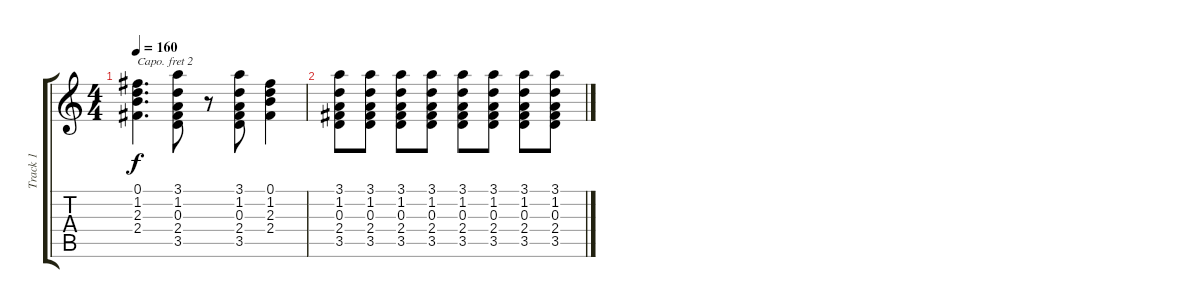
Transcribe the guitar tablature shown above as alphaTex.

\track ("Track 1" "Track 1") {instrument acousticguitarsteel}
\staff {score tabs}
\capo 2
\tuning (E4 B3 G3 D3 A2 E2) {hide}
\ts (4 4)
\tempo 160
\clef g2
\ks c
(0.1 1.2 2.3 2.4).4{d dy f} (3.1 1.2 0.3 2.4 3.5).8 r.8 (3.1 1.2 0.3 2.4 3.5).8 (0.1 1.2 2.3 2.4).4 |
(3.1 1.2 0.3 2.4 3.5).8 (3.1 1.2 0.3 2.4 3.5).8 (3.1 1.2 0.3 2.4 3.5).8 (3.1 1.2 0.3 2.4 3.5).8 (3.1 1.2 0.3 2.4 3.5).8 (3.1 1.2 0.3 2.4 3.5).8 (3.1 1.2 0.3 2.4 3.5).8 (3.1 1.2 0.3 2.4 3.5).8
